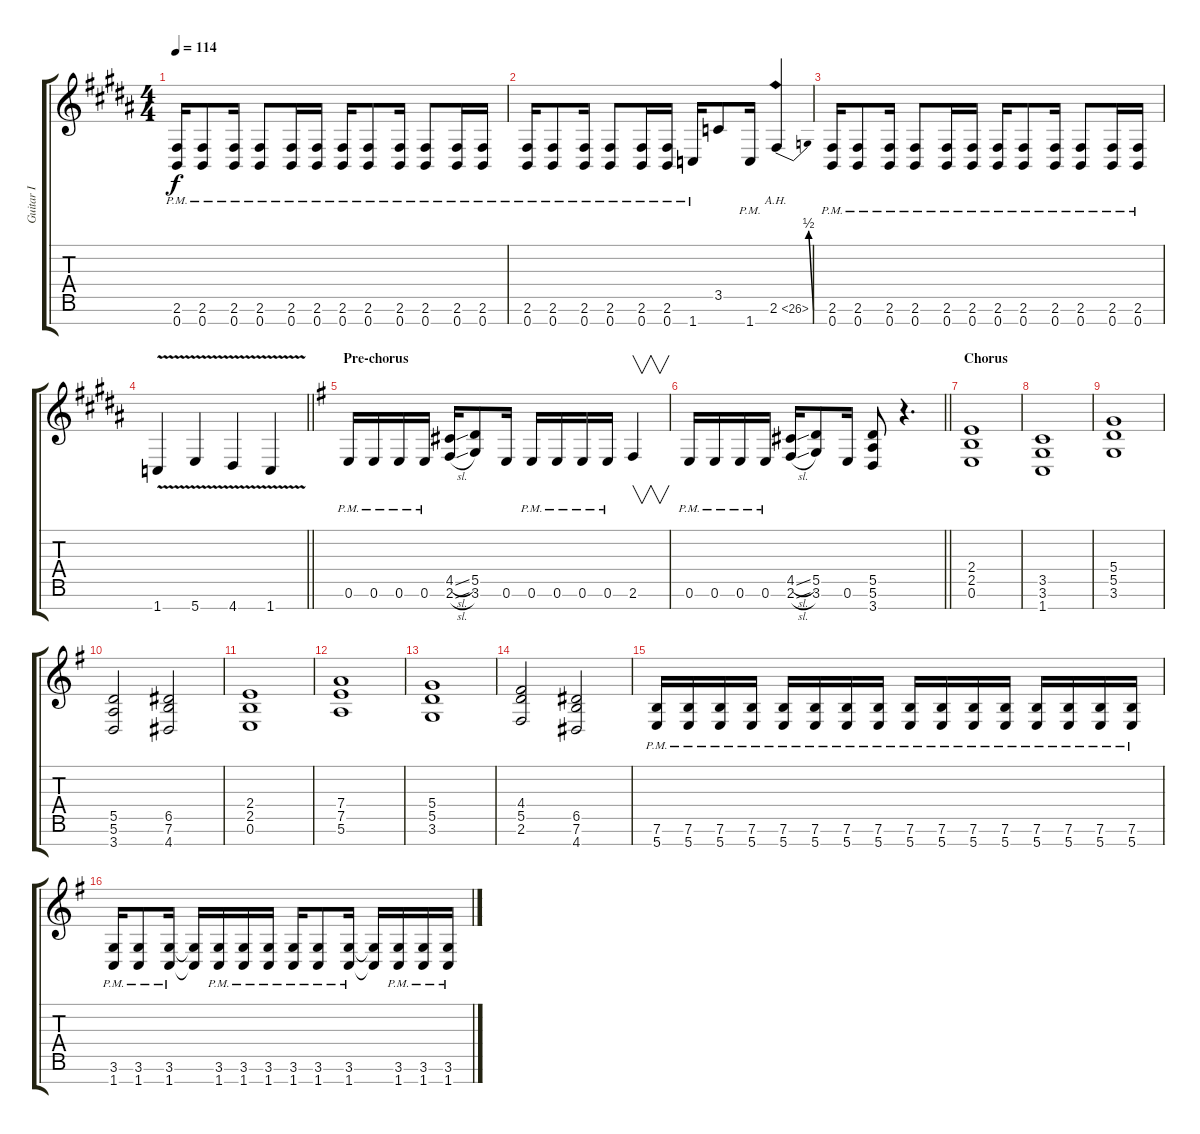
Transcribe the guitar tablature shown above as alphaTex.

\track ("Guitar I" "Guitar I") {instrument distortionguitar}
\staff {score tabs}
\tuning (E4 B3 G3 D3 A2 E2 B1) {hide}
\ts (4 4)
\tempo 114
\clef g2
\ks b
(2.6{pm} 0.7{pm}).16{dy f} (2.6{pm} 0.7{pm}).8 (2.6{pm} 0.7{pm}).16 (2.6{pm} 0.7{pm}).8 (2.6{pm} 0.7{pm}).16 (2.6{pm} 0.7{pm}).16 (2.6{pm} 0.7{pm}).16 (2.6{pm} 0.7{pm}).8 (2.6{pm} 0.7{pm}).16 (2.6{pm} 0.7{pm}).8 (2.6{pm} 0.7{pm}).16 (2.6{pm} 0.7{pm}).16 |
(2.6{pm} 0.7{pm}).16 (2.6{pm} 0.7{pm}).8 (2.6{pm} 0.7{pm}).16 (2.6{pm} 0.7{pm}).8 (2.6{pm} 0.7{pm}).16 (2.6{pm} 0.7{pm}).16 1.7{pm}.16 3.5.8 1.7{pm}.16 2.6{be (bend 0 0 60 2) ah 24}.4 |
(2.6{pm} 0.7{pm}).16 (2.6{pm} 0.7{pm}).8 (2.6{pm} 0.7{pm}).16 (2.6{pm} 0.7{pm}).8 (2.6{pm} 0.7{pm}).16 (2.6{pm} 0.7{pm}).16 (2.6{pm} 0.7{pm}).16 (2.6{pm} 0.7{pm}).8 (2.6{pm} 0.7{pm}).16 (2.6{pm} 0.7{pm}).8 (2.6{pm} 0.7{pm}).16 (2.6{pm} 0.7{pm}).16 |
\barLineRight lightlight
1.7{v}.4 5.7{v}.4 4.7{v}.4 1.7{v}.4 |
\section ("" "Pre-chorus")
\ks eminor
0.6{pm}.16 0.6{pm}.16 0.6{pm}.16 0.6{pm}.16 (4.5{sl} 2.6{sl}).16 (5.5 3.6).8 0.6.16 0.6{pm}.16 0.6{pm}.16 0.6{pm}.16 0.6{pm}.16 2.6.4{v} |
\barLineRight lightlight
0.6{pm}.16 0.6{pm}.16 0.6{pm}.16 0.6{pm}.16 (4.5{sl} 2.6{sl}).16 (5.5 3.6).8 0.6.16 (5.5 5.6 3.7).8 r.4{d} |
\section ("" "Chorus")
(2.4 2.5 0.6).1 |
(3.5 3.6 1.7).1 |
(5.4 5.5 3.6).1 |
(5.5 5.6 3.7).2 (6.5 7.6 4.7).2 |
(2.4 2.5 0.6).1 |
(7.4 7.5 5.6).1 |
(5.4 5.5 3.6).1 |
(4.4 5.5 2.6).2 (6.5 7.6 4.7).2 |
(7.6{pm} 5.7{pm}).16 (7.6{pm} 5.7{pm}).16 (7.6{pm} 5.7{pm}).16 (7.6{pm} 5.7{pm}).16 (7.6{pm} 5.7{pm}).16 (7.6{pm} 5.7{pm}).16 (7.6{pm} 5.7{pm}).16 (7.6{pm} 5.7{pm}).16 (7.6{pm} 5.7{pm}).16 (7.6{pm} 5.7{pm}).16 (7.6{pm} 5.7{pm}).16 (7.6{pm} 5.7{pm}).16 (7.6{pm} 5.7{pm}).16 (7.6{pm} 5.7{pm}).16 (7.6{pm} 5.7{pm}).16 (7.6{pm} 5.7{pm}).16 |
(3.6{pm} 1.7{pm}).16 (3.6{pm} 1.7{pm}).8 (3.6{pm} 1.7{pm}).16 (3.6{t} 1.7{t}).16 (3.6{pm} 1.7{pm}).16 (3.6{pm} 1.7{pm}).16 (3.6{pm} 1.7{pm}).16 (3.6{pm} 1.7{pm}).16 (3.6{pm} 1.7{pm}).8 (3.6{pm} 1.7{pm}).16 (3.6{t} 1.7{t}).16 (3.6{pm} 1.7{pm}).16 (3.6{pm} 1.7{pm}).16 (3.6{pm} 1.7{pm}).16
